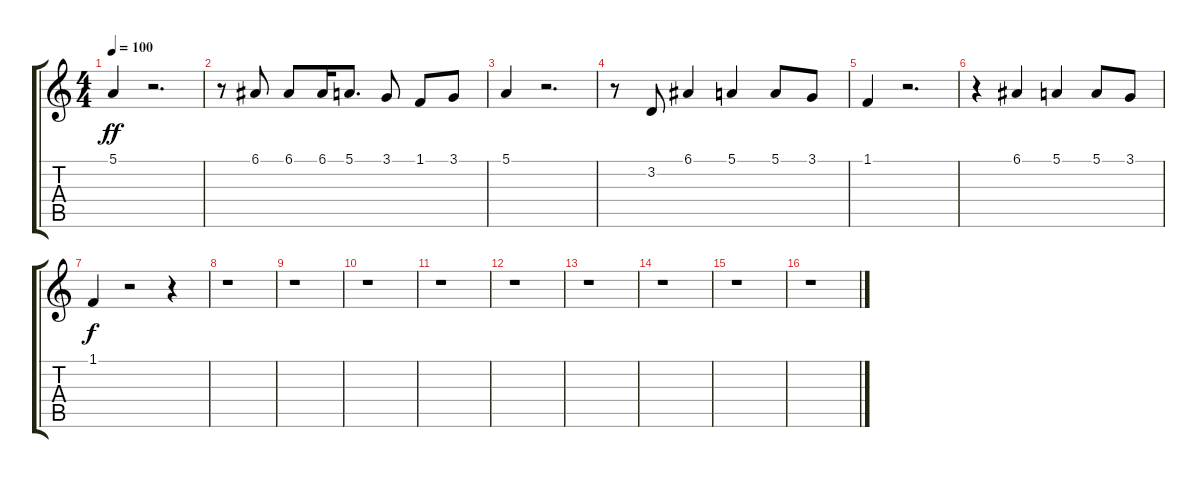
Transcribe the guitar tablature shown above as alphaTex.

\track "" {mute instrument flute}
\staff {score tabs}
\tuning (E4 B3 G3 D3 A2 E2) {hide}
\ts (4 4)
\tempo 100
\clef g2
\ks c
5.1.4{dy ff} r.2{d} |
r.8 6.1.8 6.1.8 6.1.16 5.1.8{d} 3.1.8 1.1.8 3.1.8 |
5.1.4 r.2{d} |
r.8 3.2.8 6.1.4 5.1.4 5.1.8 3.1.8 |
1.1.4 r.2{d} |
r.4 6.1.4 5.1.4 5.1.8 3.1.8 |
1.1.4{dy f} r.2 r.4 |
r.1 |
r.1 |
r.1 |
r.1 |
r.1 |
r.1 |
r.1 |
r.1 |
r.1
